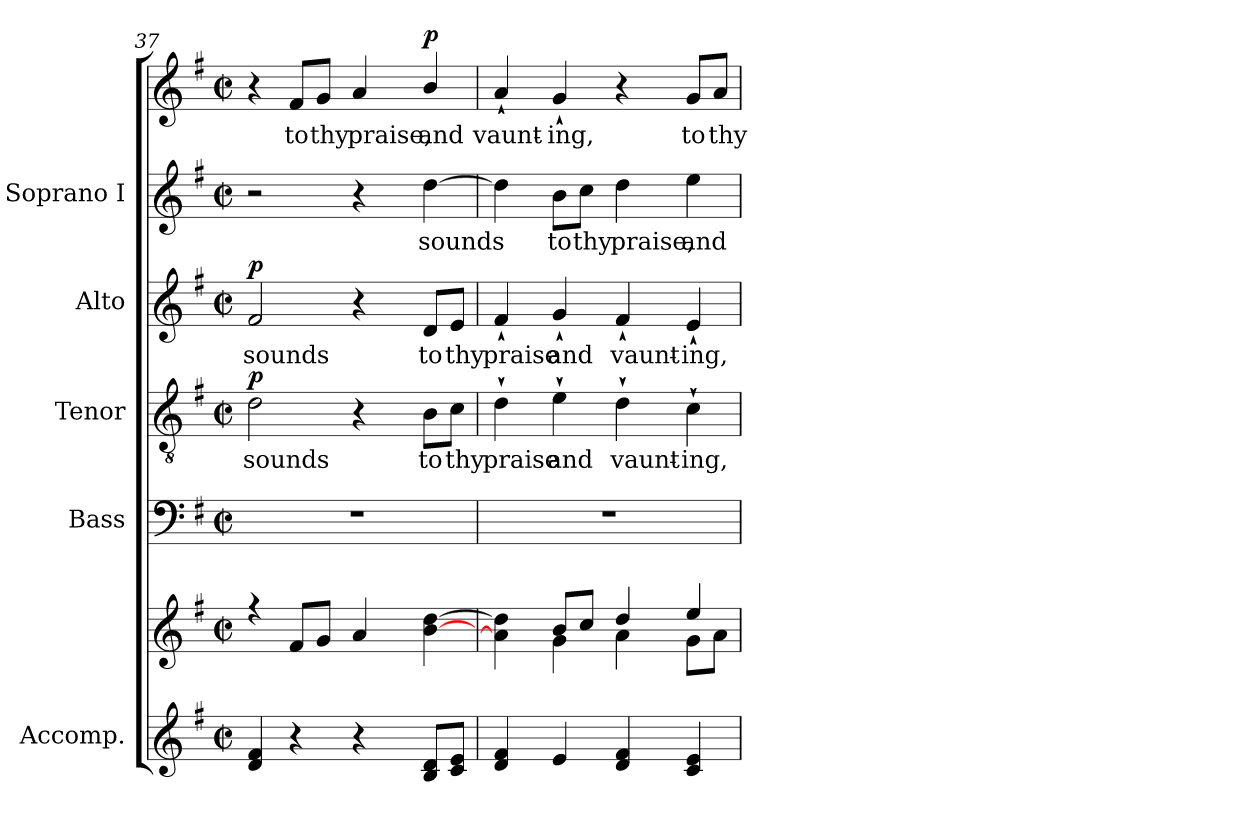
**kern	**kern	**kern	**kern	**text	**dynam	**kern	**text	**dynam	**kern	**text	**kern	**text	**dynam
*part5	*part5	*part4	*part3	*part3	*part3	*part2	*part2	*part2	*part1	*part1	*part1	*part1	*part1
*staff7	*staff6	*staff5	*staff4	*staff4	*staff4	*staff3	*staff3	*staff3	*staff2	*staff2	*staff1	*staff1	*staff1/2
*I"Accomp.	*	*I"Bass	*I"Tenor	*	*	*I"Alto	*	*	*I"Soprano I	*	*	*	*
*	*	*I'B	*I'T	*	*	*I'A	*	*	*I'S	*	*	*	*
!!LO:LB:g=z
*clefG2	*clefG2	*clefF4	*clefGv2	*	*	*clefG2	*	*	*clefG2	*	*clefG2	*	*
*k[f#]	*k[f#]	*k[f#]	*k[f#]	*	*	*k[f#]	*	*	*k[f#]	*	*k[f#]	*	*
*G:	*G:	*G:	*G:	*	*	*G:	*	*	*G:	*	*G:	*	*
*M2/2	*M2/2	*M2/2	*M2/2	*	*	*M2/2	*	*	*M2/2	*	*M2/2	*	*
*met(c|)	*met(c|)	*met(c|)	*met(c|)	*	*	*met(c|)	*	*	*met(c|)	*	*met(c|)	*	*
=37	=37	=37	=37	=37	=37	=37	=37	=37	=37	=37	=37	=37	=37
*	*^	*	*	*	*	*	*	*	*	*	*	*	*
!	!	!	!	!	!LO:LY:b	!LO:DY:b	!	!LO:LY:b	!LO:DY:b	!	!	!	!	!
4d 4f#	4r	1ryy	1r	2d	sounds	p	2f#	sounds	p	2r	.	4r	.	.
!	!	!	!	!	!	!	!	!	!	!	!	!	!LO:LY:b	!
4r	8f#/L	.	.	.	.	.	.	.	.	.	.	8f#/L	to	.
!	!	!	!	!	!	!	!	!	!	!	!	!	!LO:LY:b	!
.	8g/J	.	.	.	.	.	.	.	.	.	.	8g/J	thy	.
!	!	!	!	!	!	!	!	!	!	!	!	!	!LO:LY:b	!
4r	4a/	.	.	4r	.	.	4r	.	.	4r	.	4a	praise,	.
!	!	!	!	!	!LO:LY:b	!	!	!LO:LY:b	!	!	!LO:LY:b	!	!LO:LY:b	!LO:DY:b=2
8B 8dL	[4b\ [4dd\	.	.	8B\L	to	.	8d/L	to	.	[4dd	sounds	4b/	and	p
!	!	!	!	!	!LO:LY:b	!	!	!LO:LY:b	!	!	!	!	!	!
8c 8eJ	.	.	.	8c\J	thy	.	8e/J	thy	.	.	.	.	.	.
=38	=38	=38	=38	=38	=38	=38	=38	=38	=38	=38	=38	=38	=38	=38
!	!	!	!	!	!LO:LY:b	!	!	!LO:LY:b	!	!	!	!	!LO:LY:b	!
4d 4f#	4a\] 4dd\]	4ryy	1r	4d`	praise	.	4f#`	praise	.	4dd]	.	4a`	vaunt-	.
!	!	!	!	!	!LO:LY:b	!	!	!LO:LY:b	!	!	!LO:LY:b	!	!LO:LY:b	!
4e	8b/L	4g\	.	4e`	and	.	4g`	and	.	8b\L	to	4g`	-ing,	.
!	!	!	!	!	!	!	!	!	!	!	!LO:LY:b	!	!	!
.	8cc/J	.	.	.	.	.	.	.	.	8cc\J	thy	.	.	.
!	!	!	!	!	!LO:LY:b	!	!	!LO:LY:b	!	!	!LO:LY:b	!	!	!
4d 4f#	4dd/	4a\	.	4d`	vaunt-	.	4f#`	vaunt-	.	4dd	praise,	4r	.	.
!	!	!	!	!	!LO:LY:b	!	!	!LO:LY:b	!	!	!LO:LY:b	!	!LO:LY:b	!
4c 4e	4ee/	8g\L	.	4c`	-ing,	.	4e`	-ing,	.	4ee	and	8g/L	to	.
!	!	!	!	!	!	!	!	!	!	!	!	!	!LO:LY:b	!
.	.	8a\J	.	.	.	.	.	.	.	.	.	8a/J	thy	.
*	*v	*v	*	*	*	*	*	*	*	*	*	*	*	*
=	=	=	=	=	=	=	=	=	=	=	=	=	=
*-	*-	*-	*-	*-	*-	*-	*-	*-	*-	*-	*-	*-	*-
